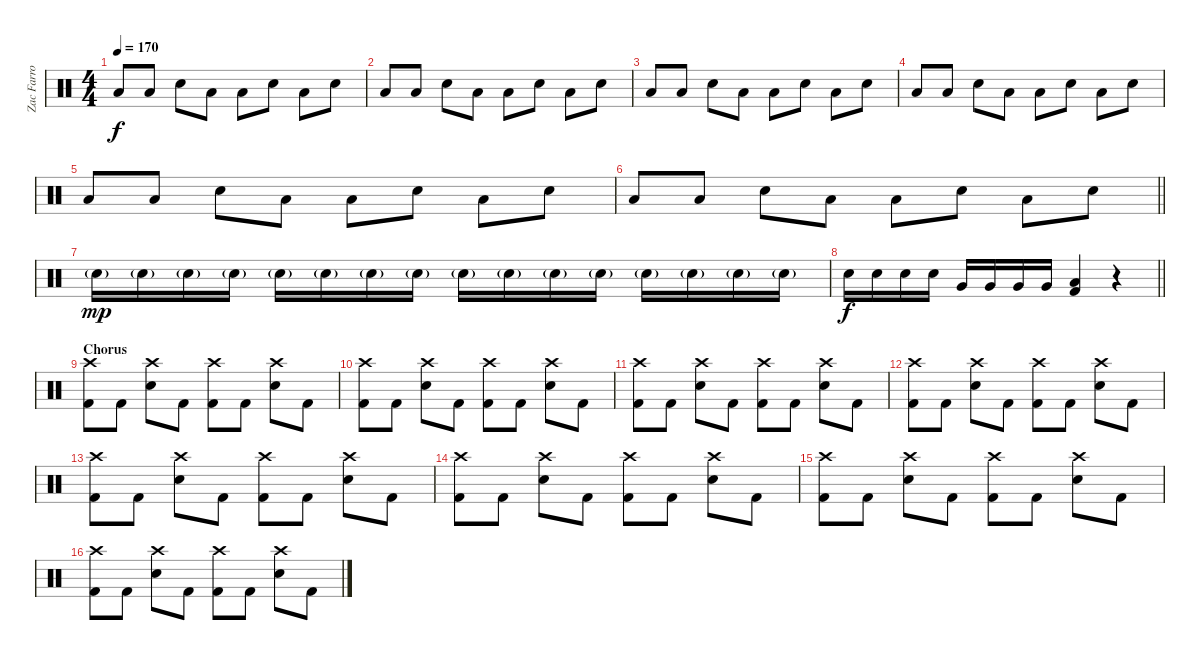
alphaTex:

\track ("Zac Farro (Percussion)" "Zac Farro ") {instrument percussion}
\staff {score}
\articulation defaults
\ts (4 4)
\tempo 170
\clef neutral
\ks c "Low Floor Tom (hit)".8{dy f} "Low Floor Tom (hit)".8 "Electric Snare (hit)".8 "Low Floor Tom (hit)".8 "Low Floor Tom (hit)".8 "Electric Snare (hit)".8 "Low Floor Tom (hit)".8 "Electric Snare (hit)".8
|
"Low Floor Tom (hit)".8 "Low Floor Tom (hit)".8 "Electric Snare (hit)".8 "Low Floor Tom (hit)".8 "Low Floor Tom (hit)".8 "Electric Snare (hit)".8 "Low Floor Tom (hit)".8 "Electric Snare (hit)".8 |
"Low Floor Tom (hit)".8 "Low Floor Tom (hit)".8 "Electric Snare (hit)".8 "Low Floor Tom (hit)".8 "Low Floor Tom (hit)".8 "Electric Snare (hit)".8 "Low Floor Tom (hit)".8 "Electric Snare (hit)".8 |
"Low Floor Tom (hit)".8 "Low Floor Tom (hit)".8 "Electric Snare (hit)".8 "Low Floor Tom (hit)".8 "Low Floor Tom (hit)".8 "Electric Snare (hit)".8 "Low Floor Tom (hit)".8 "Electric Snare (hit)".8 |
"Low Floor Tom (hit)".8 "Low Floor Tom (hit)".8 "Electric Snare (hit)".8 "Low Floor Tom (hit)".8 "Low Floor Tom (hit)".8 "Electric Snare (hit)".8 "Low Floor Tom (hit)".8 "Electric Snare (hit)".8 |
\barLineRight lightlight "Low Floor Tom (hit)".8 "Low Floor Tom (hit)".8 "Electric Snare (hit)".8 "Low Floor Tom (hit)".8 "Low Floor Tom (hit)".8 "Electric Snare (hit)".8 "Low Floor Tom (hit)".8 "Electric Snare (hit)".8
|
"Electric Snare (hit)"{g}.16{dy mp} "Electric Snare (hit)"{g}.16 "Electric Snare (hit)"{g}.16 "Electric Snare (hit)"{g}.16 "Electric Snare (hit)"{g}.16 "Electric Snare (hit)"{g}.16 "Electric Snare (hit)"{g}.16 "Electric Snare (hit)"{g}.16 "Electric Snare (hit)"{g}.16 "Electric Snare (hit)"{g}.16 "Electric Snare (hit)"{g}.16 "Electric Snare (hit)"{g}.16 "Electric Snare (hit)"{g}.16 "Electric Snare (hit)"{g}.16 "Electric Snare (hit)"{g}.16 "Electric Snare (hit)"{g}.16 |
\barLineRight lightlight "Electric Snare (hit)".16{dy f} "Electric Snare (hit)".16 "Electric Snare (hit)".16 "Electric Snare (hit)".16 "Very Low Tom (hit)".16 "Very Low Tom (hit)".16 "Very Low Tom (hit)".16 "Very Low Tom (hit)".16
("Low Floor Tom (hit)" "Kick (hit) 2").4 r.4 |
\section ("" "Chorus")
("Crash high (hit)" "Kick (hit) 2").8 "Kick (hit) 2".8 ("Crash high (hit)" "Electric Snare (hit)").8 "Kick (hit) 2".8 ("Crash high (hit)" "Kick (hit) 2").8 "Kick (hit) 2".8 ("Crash high (hit)" "Electric Snare (hit)").8 "Kick (hit) 2".8 |
("Crash high (hit)" "Kick (hit) 2").8 "Kick (hit) 2".8 ("Crash high (hit)" "Electric Snare (hit)").8 "Kick (hit) 2".8 ("Crash high (hit)" "Kick (hit) 2").8 "Kick (hit) 2".8 ("Crash high (hit)" "Electric Snare (hit)").8 "Kick (hit) 2".8 |
("Crash high (hit)" "Kick (hit) 2").8 "Kick (hit) 2".8 ("Crash high (hit)" "Electric Snare (hit)").8 "Kick (hit) 2".8 ("Crash high (hit)" "Kick (hit) 2").8 "Kick (hit) 2".8 ("Crash high (hit)" "Electric Snare (hit)").8 "Kick (hit) 2".8 |
("Crash high (hit)" "Kick (hit) 2").8 "Kick (hit) 2".8 ("Crash high (hit)" "Electric Snare (hit)").8 "Kick (hit) 2".8 ("Crash high (hit)" "Kick (hit) 2").8 "Kick (hit) 2".8 ("Crash high (hit)" "Electric Snare (hit)").8 "Kick (hit) 2".8 |
("Crash high (hit)" "Kick (hit) 2").8 "Kick (hit) 2".8 ("Crash high (hit)" "Electric Snare (hit)").8 "Kick (hit) 2".8 ("Crash high (hit)" "Kick (hit) 2").8 "Kick (hit) 2".8 ("Crash high (hit)" "Electric Snare (hit)").8 "Kick (hit) 2".8 |
("Crash high (hit)" "Kick (hit) 2").8 "Kick (hit) 2".8 ("Crash high (hit)" "Electric Snare (hit)").8 "Kick (hit) 2".8 ("Crash high (hit)" "Kick (hit) 2").8 "Kick (hit) 2".8 ("Crash high (hit)" "Electric Snare (hit)").8 "Kick (hit) 2".8 |
("Crash high (hit)" "Kick (hit) 2").8 "Kick (hit) 2".8 ("Crash high (hit)" "Electric Snare (hit)").8 "Kick (hit) 2".8 ("Crash high (hit)" "Kick (hit) 2").8 "Kick (hit) 2".8 ("Crash high (hit)" "Electric Snare (hit)").8 "Kick (hit) 2".8 |
("Crash high (hit)" "Kick (hit) 2").8 "Kick (hit) 2".8 ("Crash high (hit)" "Electric Snare (hit)").8 "Kick (hit) 2".8 ("Crash high (hit)" "Kick (hit) 2").8 "Kick (hit) 2".8 ("Crash high (hit)" "Electric Snare (hit)").8 "Kick (hit) 2".8
